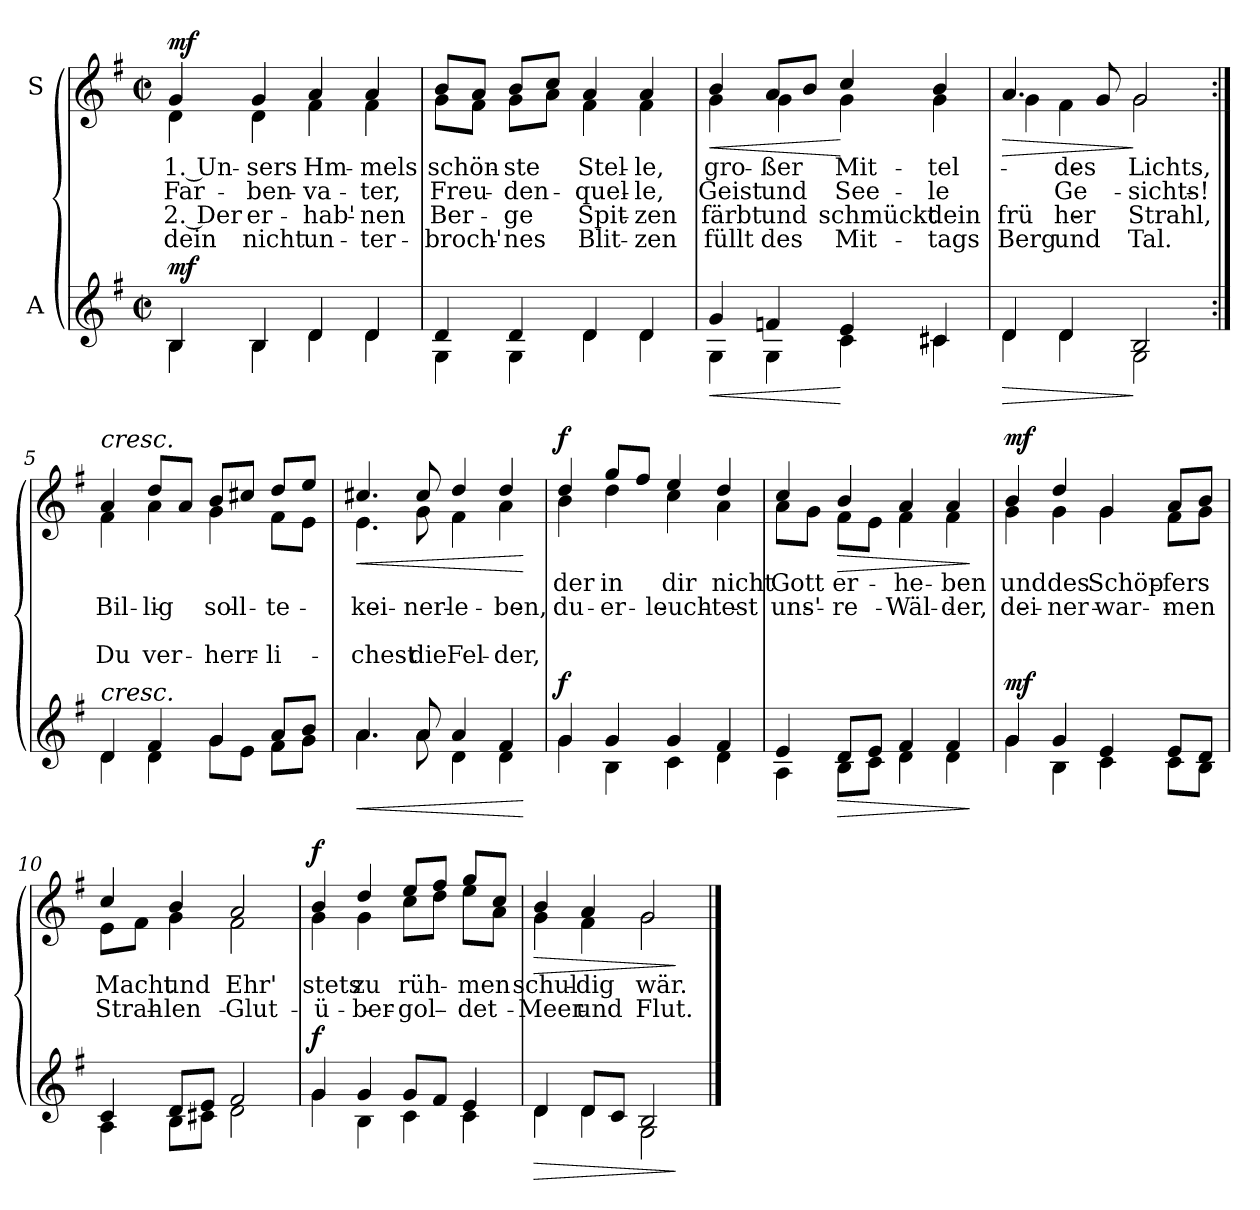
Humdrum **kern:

**kern	**dynam	**kern	**text	**text	**text	**text	**dynam
*part2	*part2	*part1	*part1	*part1	*part1	*part1	*part1
*staff2	*staff2	*staff1	*staff1	*staff1	*staff1	*staff1	*staff1
*I"A	*	*I"S	*	*	*	*	*
*clefG2	*	*clefG2	*	*	*	*	*
*k[f#]	*	*k[f#]	*	*	*	*	*
*M2/2	*	*M2/2	*	*	*	*	*
*met(c|)	*	*met(c|)	*	*	*	*	*
=1	=1	=1	=1	=1	=1	=1	=1
*^	*	*	*	*	*	*	*
!	!	!	!LO:TX:a:B:t=Würdig	!	!	!	!	!
!	!	!LO:DY:a	!	!LO:LY:b	!LO:LY:b	!LO:LY:b	!LO:LY:b	!LO:DY:a
*	*	*	*^	*	*	*	*	*
4B/	4B\	mf	4g/	4d\	1. Un-	Far-	2. Der	dein	mf
!	!	!	!	!	!LO:LY:b	!LO:LY:b	!LO:LY:b	!LO:LY:b	!
4B/	4B\	.	4g/	4d\	-sers	-ben-	er-	nicht	.
!	!	!	!	!	!LO:LY:b	!LO:LY:b	!LO:LY:b	!LO:LY:b	!
4d/	4d\	.	4a/	4f#\	Hm-	-va-	-hab'-	un-	.
!	!	!	!	!	!LO:LY:b	!LO:LY:b	!LO:LY:b	!LO:LY:b	!
4d/	4d\	.	4a/	4f#\	-mels	-ter,	-nen	-ter-	.
=2	=2	=2	=2	=2	=2	=2	=2	=2	=2
!	!	!	!	!	!LO:LY:b	!LO:LY:b	!LO:LY:b	!LO:LY:b	!
4d/	4G\	.	8b/L	8g\L	schön-	Freu-	Ber-	-broch'-	.
.	.	.	8a/J	8f#\J	.	.	.	.	.
!	!	!	!	!	!LO:LY:b	!LO:LY:b	!LO:LY:b	!LO:LY:b	!
4d/	4G\	.	8b/L	8g\L	-ste	-den-	-ge	-nes	.
.	.	.	8cc/J	8a\J	.	.	.	.	.
!	!	!	!	!	!LO:LY:b	!LO:LY:b	!LO:LY:b	!LO:LY:b	!
4d/	4d\	.	4a/	4f#\	Stel-	-quel-	Spit-	Blit-	.
!	!	!	!	!	!LO:LY:b	!LO:LY:b	!LO:LY:b	!LO:LY:b	!
4d/	4d\	.	4a/	4f#\	-le,	-le,	-zen	-zen	.
=3	=3	=3	=3	=3	=3	=3	=3	=3	=3
!	!	!LO:HP:b	!	!	!LO:LY:b	!LO:LY:b	!LO:LY:b	!LO:LY:b	!LO:HP:b
4g/	4G\	<	4b/	4g\	gro-	Geist	färbt	füllt	<
!	!	!	!	!	!LO:LY:b	!LO:LY:b	!LO:LY:b	!LO:LY:b	!
4fn/	4G\	.	8a/L	4g\	-ßer	und	und	des	.
.	.	.	8b/J	.	.	.	.	.	.
!	!	!	!	!	!LO:LY:b	!LO:LY:b	!LO:LY:b	!LO:LY:b	!
4e/	4c\	[	4cc/	4g\	Mit-	See-	schmückt	Mit-	[
!	!	!	!	!	!LO:LY:b	!LO:LY:b	!LO:LY:b	!LO:LY:b	!
4c#X/	4c#\	.	4b/	4g\	-tel-	-le	dein	-tags	.
!!LO:LB:g=z	!!
=4	=4	=4	=4	=4	=4	=4	=4	=4	=4
!	!	!LO:HP:b	!	!	!LO:LY:b	!LO:LY:b	!	!LO:LY:b	!LO:HP:b
!	!	!	!	!	!	!	!LO:LY:b	!	!
4d/	4d\	>	4.a/	4g\	.	.	frü-	Berg	>
!	!	!	!	!	!LO:LY:b	!LO:LY:b	!LO:LY:b	!LO:LY:b	!
4d/	4d\	.	.	4f#\	des	Ge-	-her	und	.
.	.	.	8g/	.	.	.	.	.	.
!	!	!	!	!	!LO:LY:b	!LO:LY:b	!LO:LY:b	!LO:LY:b	!
2B/	2G\	]	2g/	2g\	Lichts,	-sichts!	Strahl,	Tal.	]
=5:|!	=5:|!	=5:|!	=5:|!	=5:|!	=5:|!	=5:|!	=5:|!	=5:|!	=5:|!
!	!	!	!LO:TX:a:i:t=cresc.	!	!	!	!	!	!
!LO:TX:a:i:t=cresc.	!	!	!	!	!	!	!	!	!
!	!	!	!	!	!	!LO:LY:b	!	!LO:LY:b	!
4d/	4d\	.	4a/	4f#\	.	Bil-	.	Du	.
!	!	!	!	!	!	!LO:LY:b	!	!LO:LY:b	!
4f#/	4d\	.	8dd/L	4a\	.	-lig	.	ver-	.
.	.	.	8a/J	.	.	.	.	.	.
!	!	!	!	!	!	!LO:LY:b	!	!LO:LY:b	!
4g/	8g\L	.	8b/L	4g\	.	soll-	.	-herr-	.
.	8e\J	.	8cc#X/J	.	.	.	.	.	.
!	!	!	!	!	!	!LO:LY:b	!	!LO:LY:b	!
8a/L	8f#\L	.	8dd/L	8f#\L	.	-te	.	-li-	.
8b/J	8g\J	.	8ee/J	8e\J	.	.	.	.	.
=6	=6	=6	=6	=6	=6	=6	=6	=6	=6
!	!	!LO:HP:b	!	!	!	!LO:LY:b	!	!LO:LY:b	!LO:HP:b
4.a/	4.a\	<	4.cc#X/	4.e\	.	kei-	.	-chest	<
!	!	!	!	!	!	!LO:LY:b	!	!LO:LY:b	!
8a/	8a\	.	8cc#/	8g\	.	-ner	.	die	.
!	!	!	!	!	!	!LO:LY:b	!	!LO:LY:b	!
4a/	4d\	.	4dd/	4f#\	.	le-	.	Fel-	.
!	!	!	!	!	!	!LO:LY:b	!	!LO:LY:b	!
4f#/	4d\	.	4dd/	4a\	.	-ben,	.	-der,	.
*v	*v	*	*	*	*	*	*	*	*
*	*	*v	*v	*	*	*	*	*
.	[	.	.	.	.	.	[
!!LO:LB:g=z
=7	=7	=7	=7	=7	=7	=7	=7
*^	*	*	*	*	*	*	*
!	!	!LO:DY:a	!	!LO:LY:b	!LO:LY:b	!	!	!LO:DY:a
*	*	*	*^	*	*	*	*	*
4g/	4g\	f	4dd/	4b\	der	du	.	.	f
!	!	!	!	!	!LO:LY:b	!LO:LY:b	!	!	!
4g/	4B\	.	8gg/L	4dd\	in	er-	.	.	.
.	.	.	8ff#/J	.	.	.	.	.	.
!	!	!	!	!	!LO:LY:b	!LO:LY:b	!	!	!
4g/	4c\	.	4ee/	4cc\	dir	-leuch-	.	.	.
!	!	!	!	!	!LO:LY:b	!LO:LY:b	!	!	!
4f#/	4d\	.	4dd/	4a\	nicht	-test	.	.	.
=8	=8	=8	=8	=8	=8	=8	=8	=8	=8
!	!	!	!	!	!LO:LY:b	!LO:LY:b	!	!	!
4e/	4A\	.	4cc/	8a\L	Gott	uns'-	.	.	.
.	.	.	.	8g\J	.	.	.	.	.
!	!	!LO:HP:b	!	!	!LO:LY:b	!LO:LY:b	!	!	!LO:HP:b
8d/L	8B\L	>	4b/	8f#\L	er-	re	.	.	>
8e/J	8c\J	.	.	8e\J	.	.	.	.	.
!	!	!	!	!	!LO:LY:b	!LO:LY:b	!	!	!
4f#/	4d\	.	4a/	4f#\	-he-	Wäl-	.	.	.
!	!	!	!	!	!LO:LY:b	!LO:LY:b	!	!	!
4f#/	4d\	.	4a/	4f#\	-ben	-der,	.	.	.
*v	*v	*	*	*	*	*	*	*	*
*	*	*v	*v	*	*	*	*	*
.	]	.	.	.	.	.	]
=9	=9	=9	=9	=9	=9	=9	=9
*^	*	*	*	*	*	*	*
!	!	!LO:DY:a	!	!LO:LY:b	!LO:LY:b	!	!	!LO:DY:a
*	*	*	*^	*	*	*	*	*
4g/	4g\	mf	4b/	4g\	und	dei-	.	.	mf
!	!	!	!	!	!LO:LY:b	!LO:LY:b	!	!	!
4g/	4B\	.	4dd/	4g\	des	-ner	.	.	.
!	!	!	!	!	!LO:LY:b	!LO:LY:b	!	!	!
4e/	4c\	.	4g/	4g\	Schöp-	war-	.	.	.
!	!	!	!	!	!LO:LY:b	!LO:LY:b	!	!	!
8e/L	8c\L	.	8a/L	8f#\L	-fers	-men	.	.	.
8d/J	8B\J	.	8b/J	8g\J	.	.	.	.	.
!!LO:LB:g=z	!!
=10	=10	=10	=10	=10	=10	=10	=10	=10	=10
!	!	!	!	!	!LO:LY:b	!LO:LY:b	!	!	!
4c/	4A\	.	4cc/	8e\L	Macht	Strah-	.	.	.
.	.	.	.	8f#\J	.	.	.	.	.
!	!	!	!	!	!LO:LY:b	!LO:LY:b	!	!	!
8d/L	8B\L	.	4b/	4g\	und	-len	.	.	.
8e/J	8c#X\J	.	.	.	.	.	.	.	.
!	!	!	!	!	!LO:LY:b	!LO:LY:b	!	!	!
2f#/	2d\	.	2a/	2f#\	Ehr'	Glut	.	.	.
=11	=11	=11	=11	=11	=11	=11	=11	=11	=11
!	!	!LO:DY:a	!	!	!LO:LY:b	!LO:LY:b	!	!	!LO:DY:a
4g/	4g\	f	4b/	4g\	stets	ü-	.	.	f
!	!	!	!	!	!LO:LY:b	!LO:LY:b	!	!	!
4g/	4B\	.	4dd/	4g\	zu	-ber-	.	.	.
!	!	!	!	!	!LO:LY:b	!LO:LY:b	!	!	!
8g/L	4c\	.	8ee/L	8cc\L	rüh-	-gol-	.	.	.
8f#/J	.	.	8ff#/J	8dd\J	.	.	.	.	.
!	!	!	!	!	!LO:LY:b	!LO:LY:b	!	!	!
4e/	4c\	.	8gg/L	8ee\L	-men	-det	.	.	.
.	.	.	8cc/J	8a\J	.	.	.	.	.
=12	=12	=12	=12	=12	=12	=12	=12	=12	=12
!	!	!LO:HP:b	!	!	!LO:LY:b	!LO:LY:b	!	!	!LO:HP:b
4d/	4d\	>	4b/	4g\	schul-	Meer	.	.	>
!	!	!	!	!	!LO:LY:b	!LO:LY:b	!	!	!
8d/L	4d\	.	4a/	4f#\	-dig	und	.	.	.
8c/J	.	.	.	.	.	.	.	.	.
!	!	!	!	!	!LO:LY:b	!LO:LY:b	!	!	!
2B/	2G\	.	2g/	2g\	wär.	Flut.	.	.	.
*v	*v	*	*	*	*	*	*	*	*
*	*	*v	*v	*	*	*	*	*
.	]	.	.	.	.	.	]
==	==	==	==	==	==	==	==
*-	*-	*-	*-	*-	*-	*-	*-
